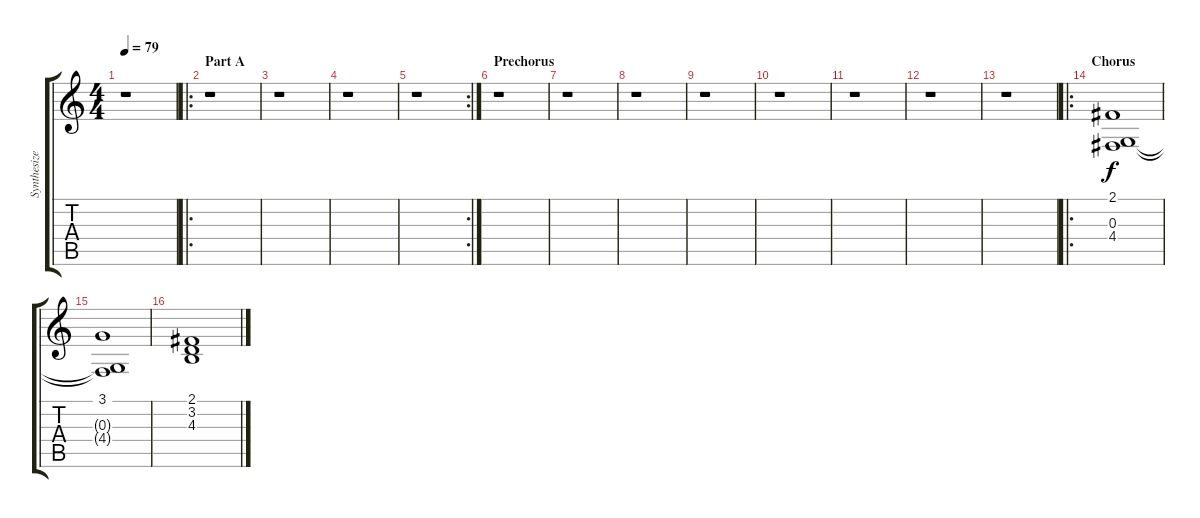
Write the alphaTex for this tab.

\track ("Synthesizer Right hand" "Synthesize") {instrument synthstrings1}
\staff {score tabs}
\tuning (E4 B3 G3 D3 A2 E2) {hide}
\ts (4 4)
\tempo 79
\clef g2
\ks c
r.1{dy f} |
\ro
\section ("" "Part A")
r.1 |
r.1 |
r.1 |
\rc 2
r.1 |
\section ("" "Prechorus")
r.1 |
r.1 |
r.1 |
r.1 |
r.1 |
r.1 |
r.1 |
r.1 |
\ro
\section ("" "Chorus")
(2.1 0.3 4.4).1 |
(3.1 0.3{t} 4.4{t}).1 |
(2.1 3.2 4.3).1
